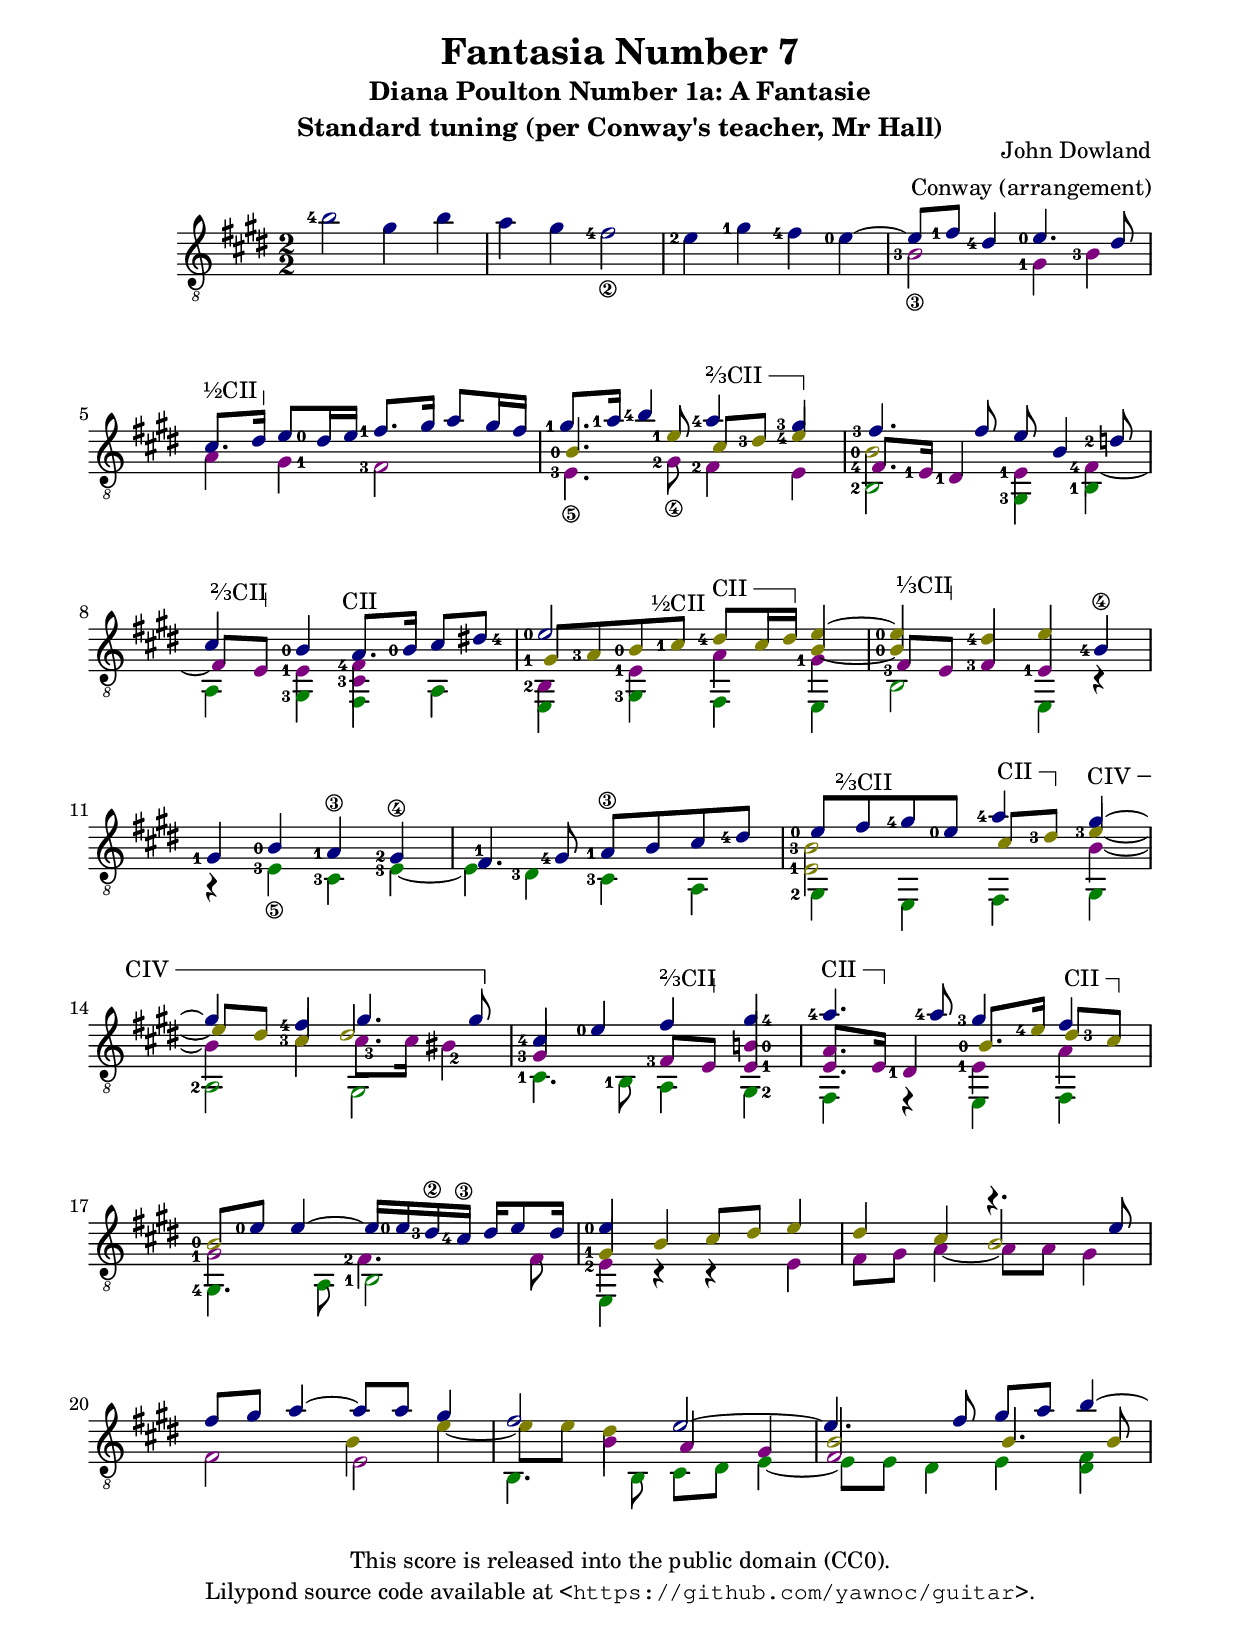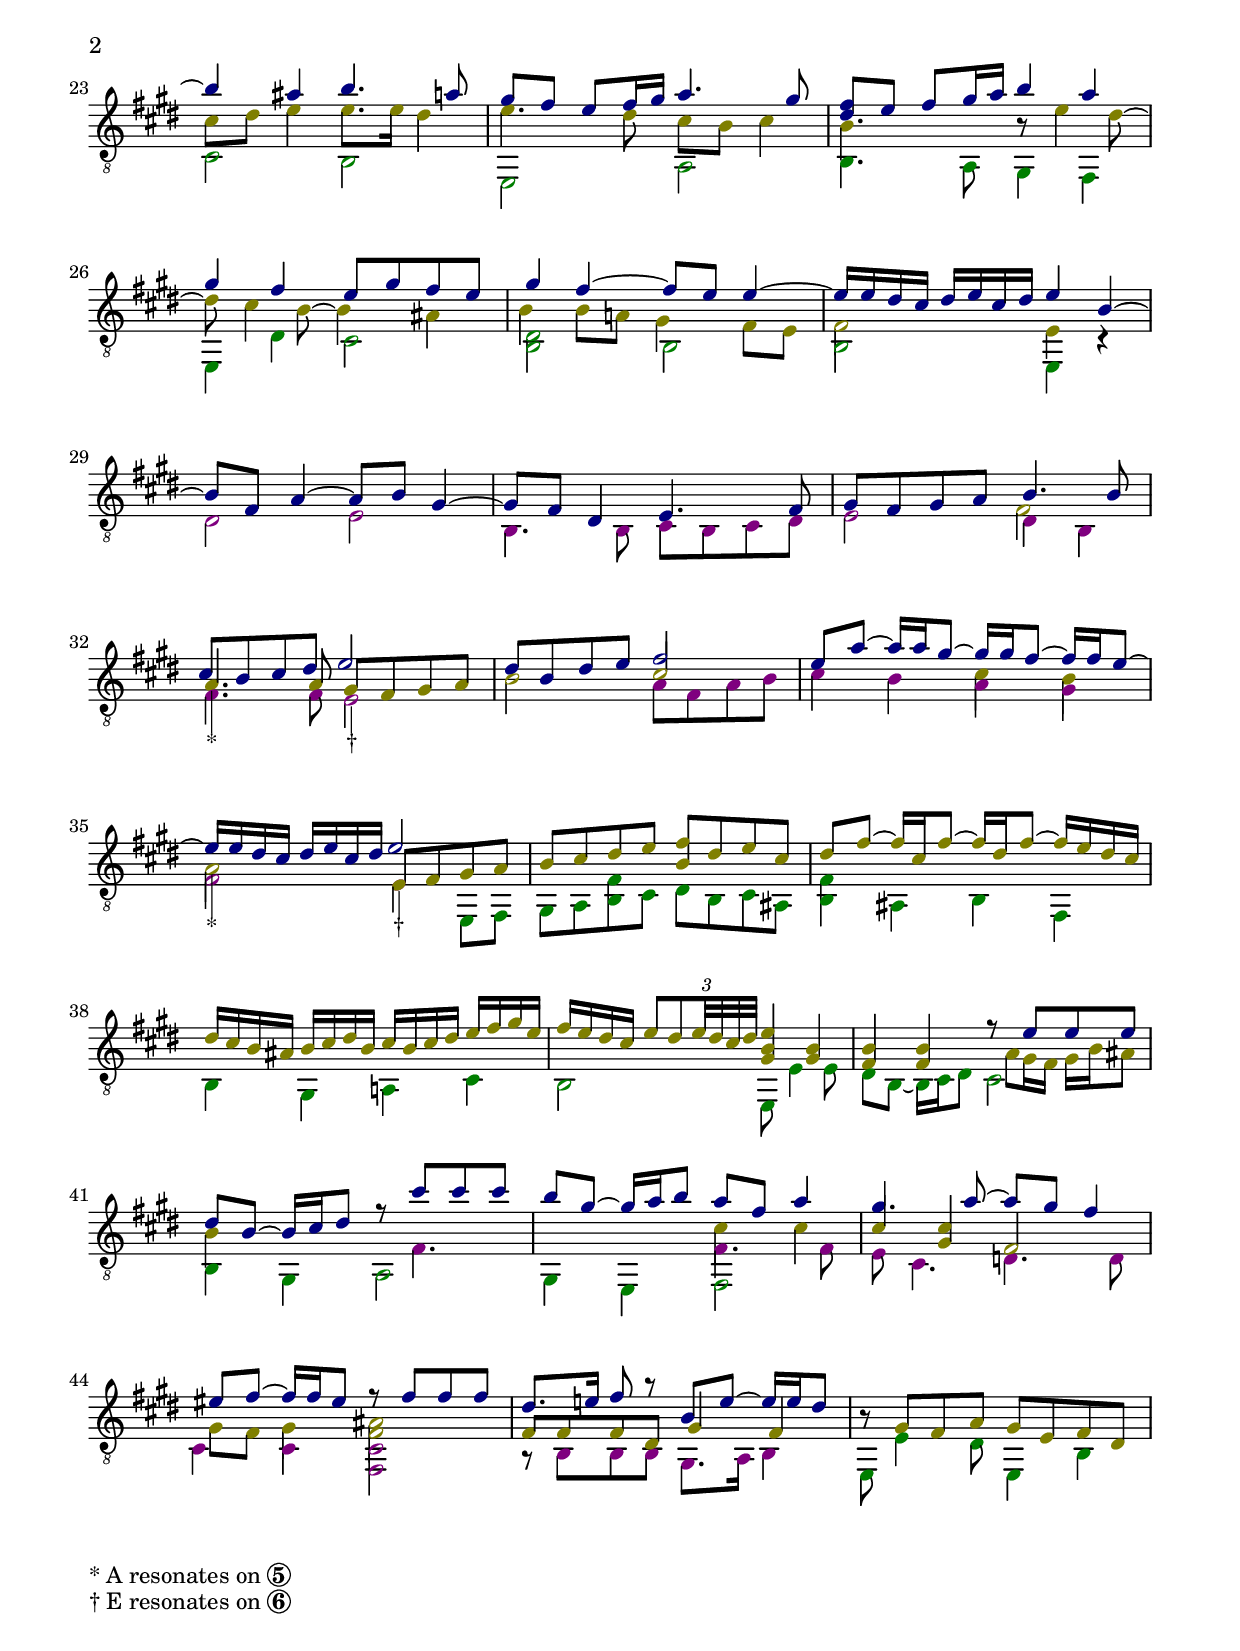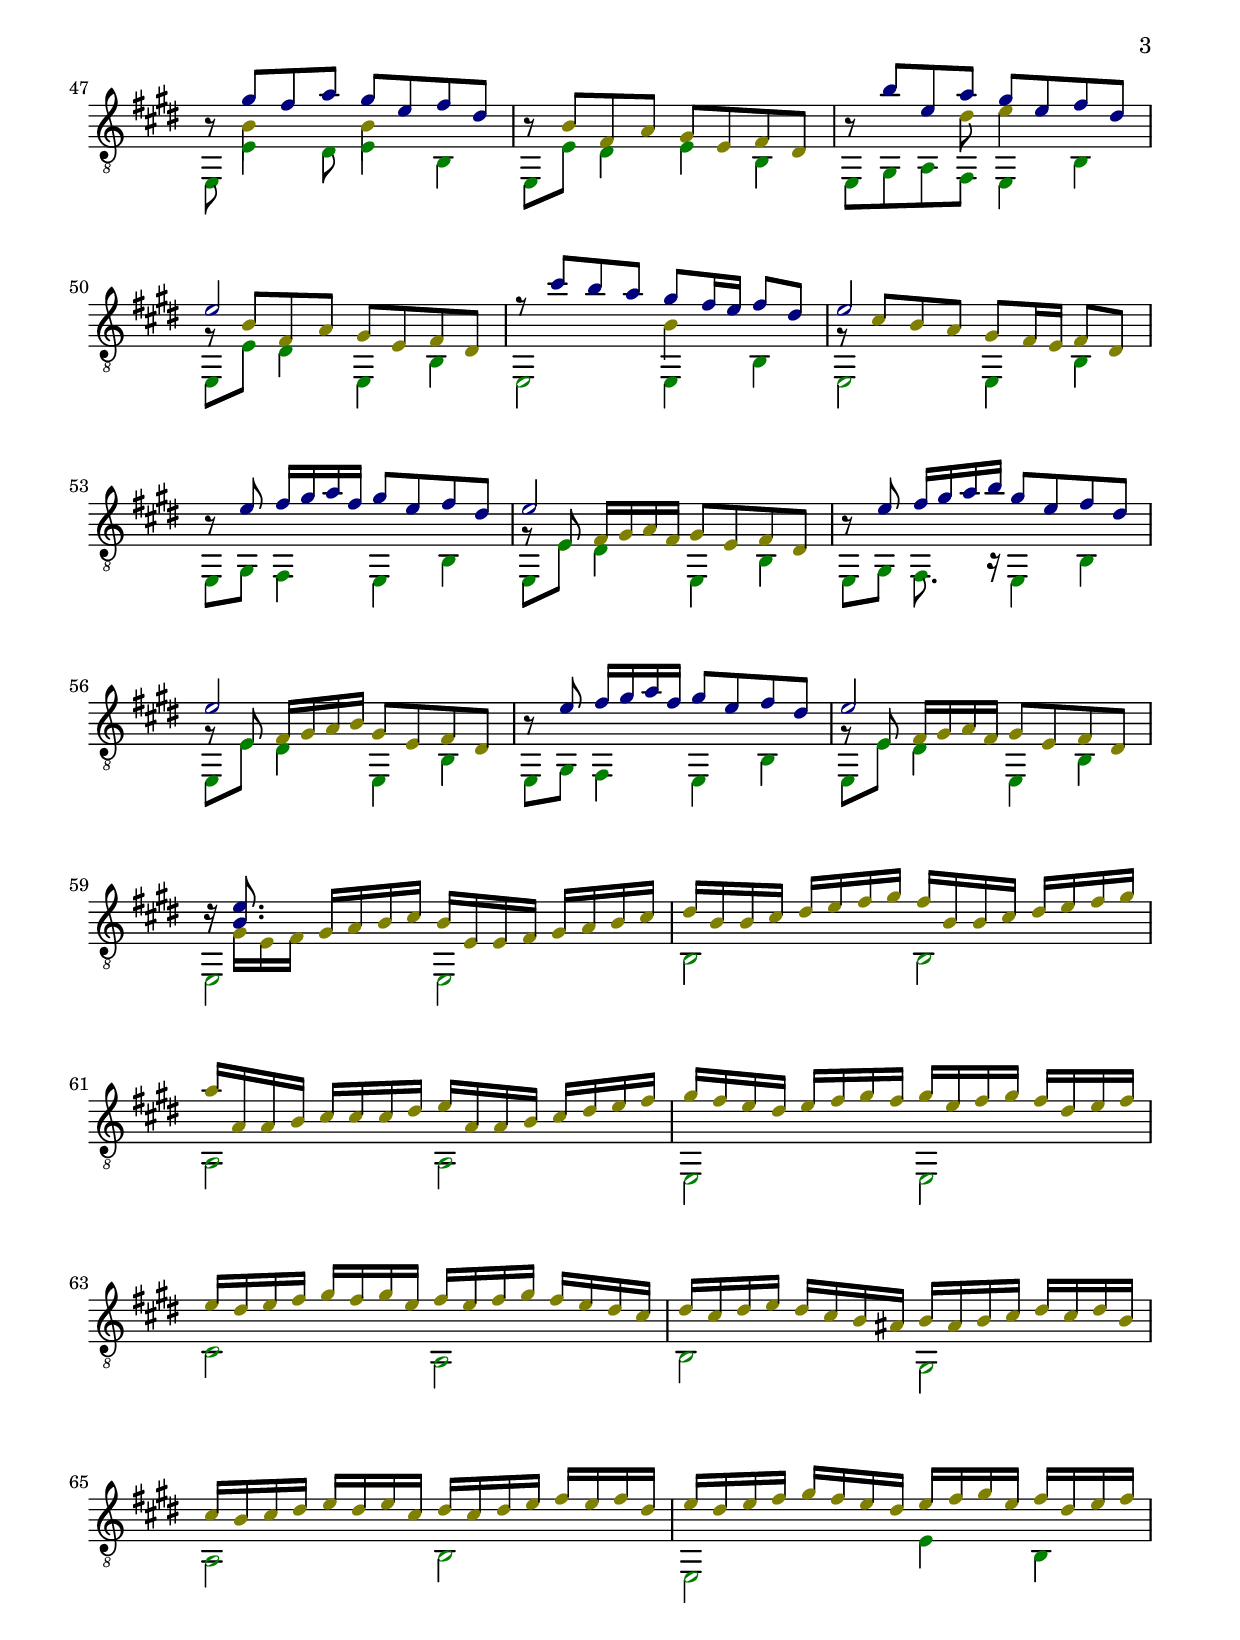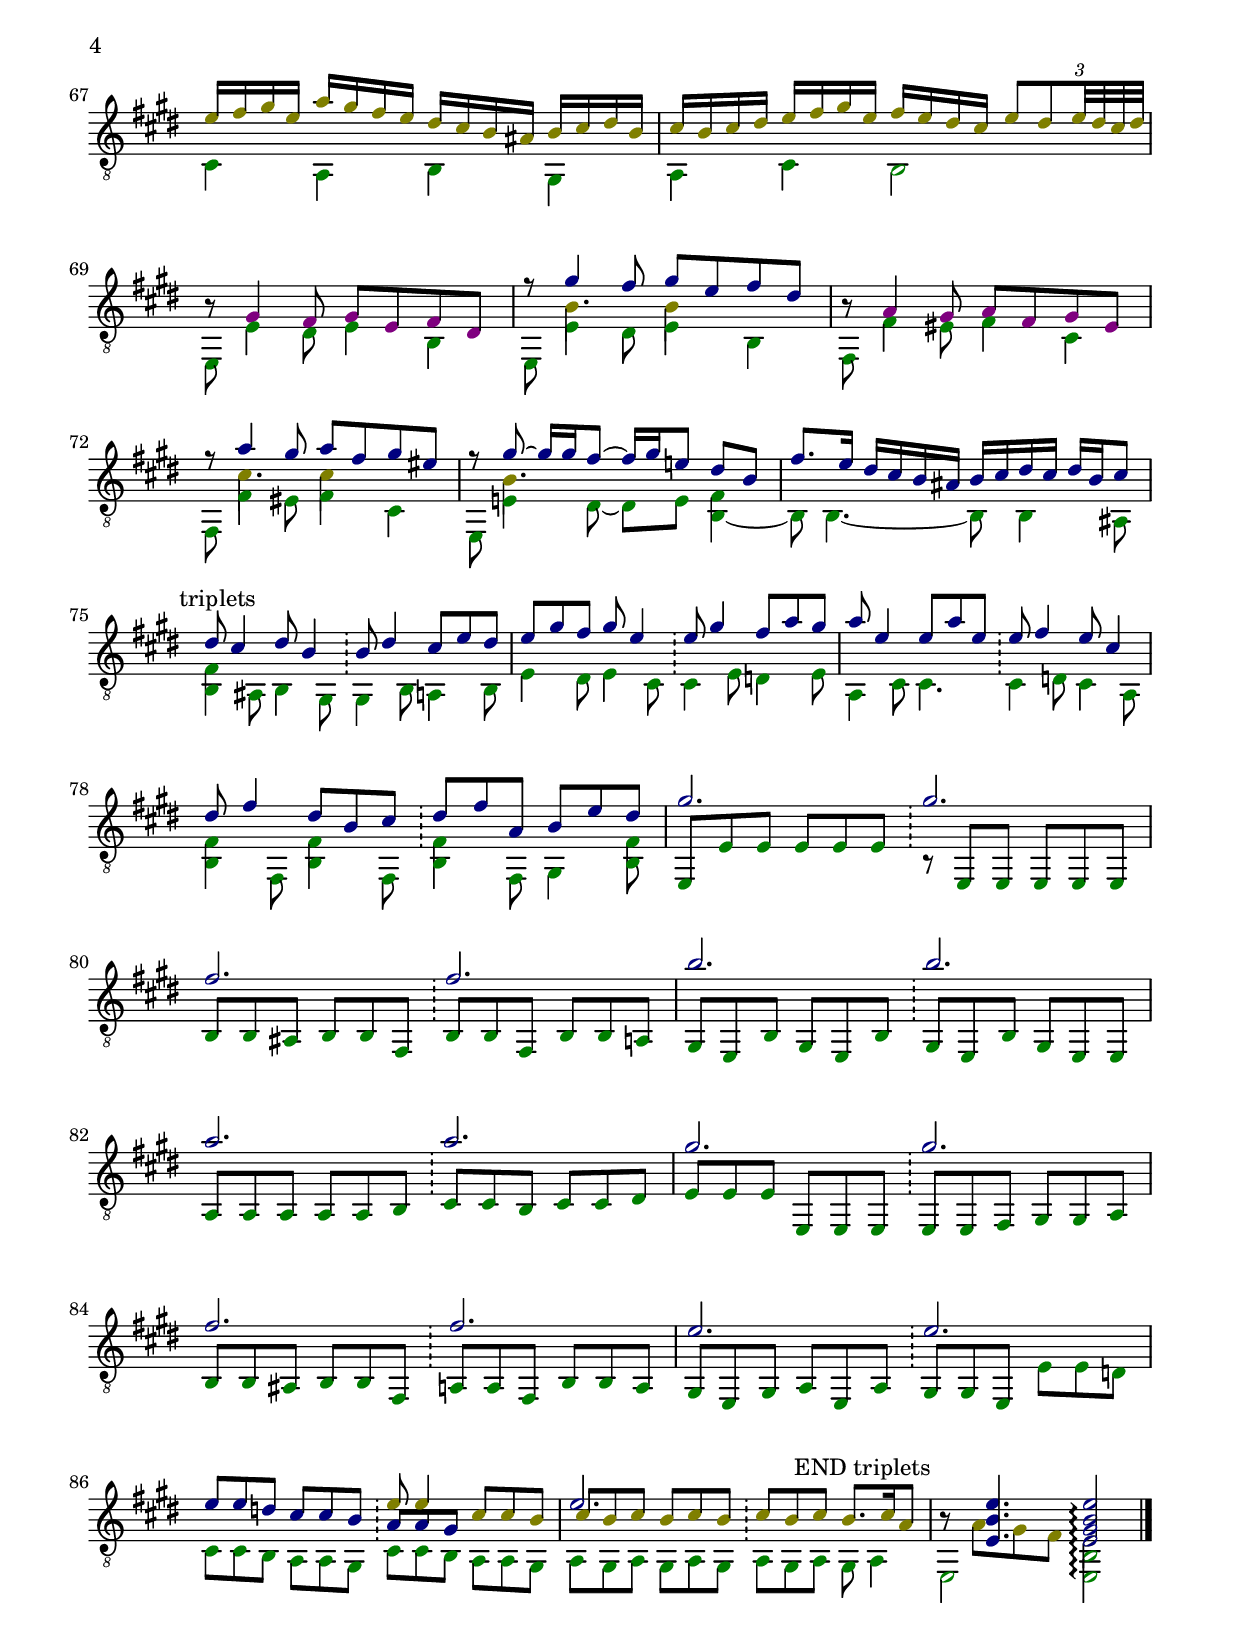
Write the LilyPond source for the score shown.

\version "2.22.0"


%%%%%%%%%%%%%%%%%%%%%%%%%%%%%%%%%%%%%%%%%%%%%%%%%%%%%%%%%%%%%%%%
% General
%%%%%%%%%%%%%%%%%%%%%%%%%%%%%%%%%%%%%%%%%%%%%%%%%%%%%%%%%%%%%%%%

\paper {
  top-margin = 1.5\cm
  left-margin = 1.5\cm
  right-margin = 1.5\cm
  bottom-margin = 1.5\cm
  ragged-last-bottom = ##f
  footnote-separator-markup = \markup { \vspace #1.5 }
}

globalSettings = {
  \accidentalStyle modern
  \compressEmptyMeasures
  \mergeDifferentlyHeadedOn
  \mergeDifferentlyDottedOn
  \numericTimeSignature
  \pointAndClickOff
  \override TextScript.extra-offset = #'(0 . 0.7)
  \override Score.FootnoteItem.annotation-line = ##f
}

origin-url = "https://github.com/yawnoc/guitar"

\header {
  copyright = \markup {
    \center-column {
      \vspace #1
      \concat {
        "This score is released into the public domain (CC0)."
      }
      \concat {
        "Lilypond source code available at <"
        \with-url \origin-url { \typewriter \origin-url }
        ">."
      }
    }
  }
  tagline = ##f
}

triplet = #(define-music-function
  (parser location music) (ly:music?)
  #{
    \tuplet 3/2 { $music }
  #}
)

tripletDuple = #(define-music-function
  (parser location music) (ly:music?)
  #{
    \tuplet 6/4 { $music }
  #}
)

overrideBeamedStemLengths = #(define-scheme-function
  (parser location lengths) (list?)
  #{
    \override Stem.details.beamed-lengths = $lengths
  #}
)
revertBeamedStemLengths = { \revert Stem.details.beamed-lengths }

overrideBeamVerticalPositions = #(define-scheme-function
  (parser location positions) (pair?)
  #{
    \override Beam.positions = $positions
  #}
)

%%%%%%%%%%%%%%%%%%%%%%%%%%%%%%%%%%%%%%%%%%%%%%%%%%%%%%%%%%%%%%%%
% Semantic bar lines
%%%%%%%%%%%%%%%%%%%%%%%%%%%%%%%%%%%%%%%%%%%%%%%%%%%%%%%%%%%%%%%%

barLineGoto = { \bar "||" }
barLineKeyChange = { \bar "||" }
barLineVirtual = { \bar "!" }
barLineEnd = { \bar "|." }

%%%%%%%%%%%%%%%%%%%%%%%%%%%%%%%%%%%%%%%%%%%%%%%%%%%%%%%%%%%%%%%%
% Guitar notation
%%%%%%%%%%%%%%%%%%%%%%%%%%%%%%%%%%%%%%%%%%%%%%%%%%%%%%%%%%%%%%%%

stringNumbersAbove = { \set stringNumberOrientations = #'(up) }
stringNumbersBelow = { \set stringNumberOrientations = #'(down) }

fingeringAbove = { \set fingeringOrientations = #'(up) }
fingeringBelow = { \set fingeringOrientations = #'(down) }
fingeringAleft = { \set fingeringOrientations = #'(left) }
fingeringAright = { \set fingeringOrientations = #'(right) }

startGraceMusic = {
  <>(
  \override Fingering.font-size = -6
}
stopGraceMusic = {
  \revert Fingering.font-size
  <>)
}

overrideHorizontalShift = #(define-scheme-function
  (parser location distance) (number?)
  #{
    \override NoteColumn.force-hshift = $distance
  #}
)
revertHorizontalShift = { \revert NoteColumn.force-hshift }

overrideFingeringExtraOffset = #(define-scheme-function
  (parser location offsetPair) (pair?)
  #{
    \override Fingering.extra-offset = #offsetPair
  #}
)

barreSpan = #(define-music-function
  (parser location label offsetPair music)
  (string? (pair? (cons 0 0)) ly:music?)
  (let
    (
      (elements (extract-named-music music '(NoteEvent EventChord)))
    )
    (if
      (pair? elements)
      (let
        (
          (first-element (first elements))
          (last-element (last elements))
        )
        (set!
          (ly:music-property first-element 'articulations)
          (cons
            (make-music 'TextSpanEvent 'span-direction -1)
            (ly:music-property first-element 'articulations)
          )
        )
        (set!
          (ly:music-property last-element 'articulations)
          (cons
            (make-music 'TextSpanEvent 'span-direction 1)
            (ly:music-property last-element 'articulations)
          )
        )
      )
    )
  )
  #{
    \once \override TextSpanner.font-shape = #'upright
    \once \override TextSpanner.style = #'line
    \once \override TextSpanner.extra-offset = #offsetPair
    \once \override TextSpanner.bound-details = #`(
      (left
        (text . ,#{ \markup { \raise #-0.7 { #label \hspace #0.7 }} #})
        (Y . 0)
        (padding . -0.8)
        (attach-dir . -2)
      )
      (right
        (text . ,#{ \markup { \draw-line #'(0 . -1.3) } #}) ;; draw hook
        (Y . 0)
        (padding . -0.5)
        (attach-dir . 2)
      )
    )
    \once \override TextSpanner #'after-line-breaking = #(lambda (grob)
      (let*
        (
          (originalGrob (ly:grob-original grob))
          (splitGrobs (ly:spanner-broken-into originalGrob))
        )
        (if
          (and
            (>= (length splitGrobs) 2)
            (not (eq? (car (last-pair splitGrobs)) grob))
          )
          (begin
            (ly:grob-set-nested-property! grob
              '(bound-details right text)
              #{ \markup { \draw-line #'(0 . 0) } #} ;; suppress draw hook
            )
            (ly:grob-set-property! grob
              'extra-offset
              (cons
                (car offsetPair)
                (+ (cdr offsetPair) 0.7) ;; correction for suppressed hook
              )
            )
            (ly:grob-set-nested-property! grob
              '(bound-details right padding)
              #'-3 ;; increase spanner length
            )
          )
        )
      )
    )
    $music
  #}
)

barre = #(define-scheme-function
  (parser location label) (string?)
  #{
    \markup {
      \center-align {
        \hspace #0.7
        $label
      }
    }
  #}
)

nighNextBarre = {
  \override TextScript.outside-staff-priority = #349 % < 350 (TextSpanner)
}

nudgeNextBarre = #(define-scheme-function
  (parser location distance) (number?)
  #{
    \once \override TextScript.X-offset = $distance
  #}
)

position = #(define-scheme-function
  (parser location label) (string?)
  #{
    \markup {
      \center-align {
        \hspace #0.5
        $label
      }
    }
  #}
)

#(define-markup-command
  (markupString layout properties stringNumber) (markup?)
  (interpret-markup layout properties
    #{
      \markup \circle { \bold #stringNumber }
    #}
  )
)

#(define-markup-command
  (resonatesOn layout properties note stringNumber) (markup? markup?)
  (interpret-markup layout properties
    #{
      \markup { #note "resonates on" \markupString #stringNumber }
    #}
  )
)

%%%%%%%%%%%%%%%%%%%%%%%%%%%%%%%%%%%%%%%%%%%%%%%%%%%%%%%%%%%%%%%%
% Goto statements
%%%%%%%%%%%%%%%%%%%%%%%%%%%%%%%%%%%%%%%%%%%%%%%%%%%%%%%%%%%%%%%%

overrideGotoVisibility = {
  \once \override Score.RehearsalMark #'break-visibility = #'#(#t #t #f)
}

makeGotoMark = #(define-scheme-function
  (parser location label) (string?)
  #{
    \mark \markup { \small \italic $label }
  #}
)

simultaneousMarkSeparator = {
  \cadenzaOn
    s1073741824 % stupid, but works
  \cadenzaOff
}

coda = {
  \overrideGotoVisibility
  \mark \markup { \musicglyph #"scripts.coda" }
}

fine = {
  \overrideGotoVisibility
  \makeGotoMark Fine
}

dcAlCoda = {
  \overrideGotoVisibility
  \makeGotoMark "D.C. al Coda"
}

dcAlFine = {
  \overrideGotoVisibility
  \makeGotoMark "D.C. al Fine"
}

toCoda = {
  \overrideGotoVisibility
  \makeGotoMark "to Coda"
}



\header {
  title = "Fantasia Number 7"
  subtitle = \markup {
    \center-column {
      "Diana Poulton Number 1a: A Fantasie"
      "Standard tuning (per Conway's teacher, Mr Hall)"
    }
  }
  composer = "John Dowland"
  arranger = "Conway (arrangement)"
}


initialSignatures = {
  \clef "treble_8"
  \key e \major
  \time 2/2
  \set Timing.beamExceptions = #'()
  \set Timing.baseMoment = #(ly:make-moment 1/4)
  \set Timing.beatStructure = #'(1 1 1 1)
  \set Timing.beamExceptions = #'(
    (
      end
        .
      (
        ((1 . 8) . (4 4)) ;; quavers by fours
        ((1 . 12) . (3 3 3 3)) ;; anything shorter by beat
      )
    )
  )
  \set Staff.connectArpeggios = ##t
}


markTriplets = #(define-scheme-function
  (parser location alignment text) (number? markup?)
  #{
    \once \override Score.RehearsalMark.self-alignment-X = $alignment
    \mark \markup { \normalsize $text }
  #}
)

bareTuplets = {
  \omit TupletBracket
  \omit TupletNumber
}


highVoiceMusic = {
  
  \override NoteHead.color = #darkblue
  
  % Main theme high
  \barNumberCheck #1
  \relative c'' {
    \fingeringAleft
    \stringNumbersBelow
    \stemDown
    <b-4>2 gis4 b |
    a gis <fis-4 \2>2 |
    <e-2>4 <gis-1> <fis-4> <e-0>~ |
    \stemUp
    e8 <fis-1> <dis-4>4 <e-0>4. dis8 |
    \barreSpan ½CII { cis8. dis16 } \once \fingeringAright <e-0>8 dis16 e
      <fis-1>8. gis16 a8 gis16 fis |
    <gis-1>8. <a-1>16 <b-4>4 <a-4> <gis-3> |
    \once \overrideFingeringExtraOffset #'(-0.3 . 0)
    \once \overrideHorizontalShift #0.3 <fis-3>4. fis8 e8 b4 <d-2>8 |
    cis4 <b-0> a8. <b-0>16 cis8 \once \fingeringAright <dis-4> |
    <e-0>2 s2 |
    s2 s4
  }
  
  % Main theme low
  \barNumberCheck #10
  \relative c' {
    \stringNumbersAbove
    <b-4 \4>4 |
    <gis-1> <b-0> <a-1 \3> <gis-2 \4> |
    \once \overrideFingeringExtraOffset #'(1 . 1.3)
    <fis-1>4. <gis-4>8 <a-1 \3> b cis <dis-4> |
    \once \overrideFingeringExtraOffset #'(-0.6 . 0)
    <e-0> fis^\barre ⅔CII <gis-4> <e-0> <a-4>4 \barreSpan CIV { gis~ |
    gis
      \shiftOn
        \once \overrideHorizontalShift #0
        <fis-4>
      \shiftOff
      \once \overrideHorizontalShift #0.45 gis4. gis8 } |
    <cis,-4>4 <e-0> fis \once \fingeringAright <gis-4> |
    <a-4>4. <a-4>8 <gis-3>4 fis |
    <b,-0>8 <e-0> e4~ e16 <e-0> <dis-3 \2> <cis-4 \3> dis16 e8 dis16 |
    <e-0>4
  }
  
  % Tee-tee taa high
  \barNumberCheck #18
  \relative c'' {
    s4 s2 |
    s2 c4.\rest e,8 |
    fis8 gis a4~ a8 a gis4 |
    fis2 e2~ |
    \once \overrideHorizontalShift #-0.25 e4. fis8 gis8 a b4~ |
    b ais b4. a8 |
    gis8 fis e8 fis16 gis a4. gis8 |
    <fis dis>8 e fis8 gis16 a b4 a |
    gis fis e8 gis fis e |
    gis4 fis~ fis8 e e4~ |
    e16 e dis cis dis e cis dis e4
  }
  
  % Tee-tee taa low
  \barNumberCheck #28
  \relative c' {
    b4~ |
    b8 fis a4~ a8 b gis4~ |
    gis8 fis dis4 e4. fis8 |
    gis fis gis a b4. b8 |
    \shiftOn
    \overrideHorizontalShift #-0.45 cis b cis dis e2 |
    \revertHorizontalShift
    dis8 b dis e \once \overrideHorizontalShift #0 fis2 |
    \shiftOff
    e8 a~ a16 a gis8~ gis16 gis fis8~ fis16 fis e8~ |
    e16 e dis cis dis e cis dis
      \shiftOn
        \once \overrideHorizontalShift #-0.3 e2 |
      \shiftOff
  }
  
  % Ascending scale
  \barNumberCheck #36
  {
    s1 * 3 |
    s2
  }
  
  % Tee-tee-tee
  \barNumberCheck #39
  \relative c' {
    s2 |
    s2 r8 e e e |
    dis b~ b16 cis dis8 r8 cis' cis cis |
    b8 gis~ gis16 a b8 a8 fis a4 |
    gis4. a8~ a gis fis4 |
    eis8 fis~ fis16 fis eis8 r8 fis fis fis |
    dis8. e16 fis8 r b,8 e~ e16 e dis8 |
  }
  
  % Majestic theme
  \barNumberCheck #46
  \relative c' {
    s1 |
    b8\rest gis' fis a gis e fis dis |
    s1 |
    b8\rest b' e, a gis e fis dis |
    e2 s2 |
    r8 cis' b a gis8 fis16 e fis8 dis |
    e2 s2 |
    b8\rest e fis16 gis a fis gis8 e fis dis |
    e2 s2 |
    b8\rest e fis16 gis a b gis8 e fis dis |
    e2 s2 |
    b8\rest e fis16 gis a fis gis8 e fis dis |
    e2 s2 |
  }
  
  % Scale runs
  \barNumberCheck #59
  \relative c' {
    d16\rest <e b>8. s4 s2 |
    s1 * 9 |
  }
  
  % Majestic interlude
  \barNumberCheck #69
  \relative c'' {
    s1 |
    r8 gis4 fis8 gis e fis dis |
    s1 |
    r8 a'4 gis8 a fis gis eis |
    r8 gis~ gis16 gis fis8~ fis16 gis e8 dis b |
    fis'8. e16 dis cis b ais
      b16 cis dis cis dis b cis8 |
  }
  
  % Triplet runs
  \barNumberCheck #75
  \markTriplets #-1 "triplets"
  \bareTuplets
  \relative c' {
    \triplet { dis8 cis4 } \triplet { dis8 b4 } \barLineVirtual \noBreak
      \triplet { b8 dis4 } \triplet { cis8 e dis } |
    \triplet { e8 gis fis } \triplet { gis8 e4 } \barLineVirtual \noBreak
      \triplet { e8 gis4 } \triplet { fis8 a gis } |
    \triplet { a8 e4 } \triplet { e8 a e } \barLineVirtual \noBreak
      \triplet { e8 fis4 } \triplet { e8 cis4 } |
    \triplet { dis8 fis4 } \triplet { dis8 b cis } \barLineVirtual \noBreak
      \triplet { dis8 fis a, } \triplet { b e dis } |
    \tripletDuple { gis2. } \barLineVirtual \noBreak
      \tripletDuple { gis } |
    \tripletDuple { fis } \barLineVirtual \noBreak
      \tripletDuple { fis } |
    \tripletDuple { b } \barLineVirtual \noBreak
      \tripletDuple { b } |
    \tripletDuple { a } \barLineVirtual \noBreak
      \tripletDuple { a } |
    \tripletDuple { gis } \barLineVirtual \noBreak
      \tripletDuple { gis } |
    \tripletDuple { fis } \barLineVirtual \noBreak
      \tripletDuple { fis } |
    \tripletDuple { e } \barLineVirtual \noBreak
      \tripletDuple { e } |
    \triplet { e8 e d } \triplet { cis cis b } \barLineVirtual \noBreak
      \once \overrideBeamVerticalPositions #'(0.75 . 0.75)
      \triplet { a a gis } s4 |
    \tripletDuple { e'2. }  \barLineVirtual \noBreak
      s2 |
    \markTriplets #1 "END triplets"
  }
  
  % Finishing chords
  \barNumberCheck #88
  \relative c' {
    b8\rest <e, b' e>4.
      <e gis b e>2 \arpeggio
      \barLineEnd
  }
  
}


lowVoiceMusic = {
  
  \override NoteHead.color = #darkgreen
  
  % Main theme high
  \barNumberCheck #1
  \relative c {
    \fingeringAleft
    s1 * 6 |
    <b-2>2 <gis-3>4 <b-1> |
    a <gis-3> fis^\barre CII a |
    e <gis-3> fis e |
    b'2 e,4
  }
  
  % Main theme low
  \barNumberCheck #10
  \relative c {
    \stringNumbersBelow
    r4 |
    r4 <e-3 \5> <cis-3> <e-3>~ |
    e <dis-3> <cis-3> a |
    \once \overrideFingeringExtraOffset #'(-0.6 . 0)
    <gis-2> e fis gis |
    <a-2>2 gis |
    <cis-1>4. <b-1>8 a4 \once \fingeringAright <gis-2> |
    fis r e fis |
    \shiftOn
    \overrideHorizontalShift #0
      <gis-4>4.
    \shiftOff
      a8
      \once \overrideFingeringExtraOffset #'(-0.55 . 0)
      <b-1>2 |
    e,4
  }
  
  % Tee-tee taa high
  \barNumberCheck #18
  \relative c {
    s4 s4 s4 |
    s1 * 2 |
    b4. b8 cis8 dis e4~ |
    \once \overrideHorizontalShift #1 e8 e dis4 e4 <dis fis> |
    cis2 b |
    e, a |
    b4. a8 gis4 fis |
    e dis' cis2 |
    <b dis> b |
    b e,4
  }
  
  % Tee-tee taa low
  \barNumberCheck #28
  \relative c {
    r4 |
    s1 * 6 |
    s2
  }
  
  % Ascending scale
  \barNumberCheck #35
  \relative c, {
    s4 e8 fis |
    gis a <b fis'> cis dis b cis ais |
    <b fis'>4 ais b fis |
    b gis a cis |
    b2
  }
  
  % Tee-tee-tee
  \barNumberCheck #39
  \relative c, {
    e8 e'4 e8 |
    dis8 b~ b16 cis dis8 cis2 |
    b4 gis a2 |
    gis4 e fis2 |
    s1 * 3 |
  }
  
  % Majestic theme
  \barNumberCheck #46
  \relative c, {
    e8 e'4 dis8 e,4 b' |
    e,8 e'4 dis8 e4 b |
    e,8 e' dis4 e b |
    e,8 gis a fis e4 b' |
    e,8 e' dis4 e, b' |
    e,2 e4 b' |
    e,2 e4 b' |
    e,8 gis fis4 e b' |
    e,8 e' dis4 e, b' |
    e,8[ gis] fis8. b16\rest e,4 b' |
    e,8 e' dis4 e, b' |
    e,8 gis fis4 e b' |
    e,8 e' dis4 e, b' |
  }
  
  % Scale runs
  \barNumberCheck #59
  \relative c, {
    e2 e |
    b' b |
    a a |
    e e |
    cis' a |
    b gis |
    a b |
    e, e'4 b |
    cis a b gis |
    a cis b2 |
  }
  
  % Majestic interlude
  \barNumberCheck #69
  \relative c, {
    e8 e'4 dis8 e4 b |
    e,8 e'4 dis8 e4 b |
    fis8 fis'4 eis8 fis4 cis |
    fis,8 fis'4 eis8 fis4 cis |
    e,8 e'4 dis8~ dis e <b~ fis'>4 |
    b8 b4.~ b8 b4 ais8 |
  }
  
  % Triplet runs
  \barNumberCheck #75
  \bareTuplets
  \relative c {
    \triplet { <b fis'>4 ais8 } \triplet { b4 gis8 }
      \triplet { gis4 b8 } \triplet { a4 b8 } |
    \triplet { e4 dis8 } \triplet { e4 cis8 }
      \triplet { cis4 e8 } \triplet { d4 e8 } |
    \triplet { a,4 cis8 } \triplet { cis4. }
      \triplet { cis4 d8 } \triplet { cis4 a8 } |
    \triplet { <b fis'>4 fis8 } \triplet { <b fis'>4 fis8 }
      \triplet { <b fis'>4 fis8 } \triplet { gis4 <b fis'>8 } |
    \shiftOn
    \stemUp
    \triplet { e,8 e' e } \triplet { e e e }
      \triplet { b\rest e, e } \triplet { e e e } |
    \triplet { b' b ais } \triplet { b b fis }
      \triplet { b b fis } \triplet { b b a } |
    \triplet { gis e b' } \triplet { gis e b' }
      \triplet { gis e b' } \triplet { gis e e } |
    \triplet { a a a } \triplet { a a b }
      \triplet { cis cis b } \triplet { cis cis dis } |
    \triplet { e e e } \triplet { e, e e }
      \triplet { e e fis } \triplet { gis gis a } |
    \triplet { b b ais } \triplet { b b fis }
      \triplet { a a fis } \triplet { b b a } |
    \triplet { gis e gis } \triplet { a e a }
      \triplet { gis gis e }
    \stemDown
    \shiftOff
      \triplet { e' e d } |
    \triplet { cis cis b } \triplet { a a gis }
      \triplet { cis cis b } \triplet { a a gis } |
    \triplet { a gis a } \triplet { gis a gis }
      \triplet { a gis a } \triplet { gis8 a4 } |
  }
  
  % Finishing chords
  \barNumberCheck #88
  \relative c, {
    e2 \shiftOn <e b'>2 \arpeggio |
  }
  
}


upperMiddleVoiceMusic = {
  
  \override NoteHead.color = #darkyellow
  
  % Main theme high
  \barNumberCheck #1
  \relative c' {
    \fingeringAleft
    s1 * 5 |
    \once \overrideHorizontalShift #0.4 <b-0>4. <e-1>8
      cis8 <dis-3>
      \once \overrideHorizontalShift #0 <e-4>4 |
    \stemDown
    \once \overrideHorizontalShift #0 <b-0>2 s2 |
    \stemUp
    s1 |
    \nighNextBarre
    \once \overrideFingeringExtraOffset #'(-0.7 . 0)
    <gis-1>8 <a-3> <b-0> <cis-1>^\barre ½CII
      \barreSpan CII { <dis-4>8 cis16 \shiftOff dis } <e~ b_~>4 |
    <e-0 b-0> <dis-4> e
    \shiftOn
  }
  
  % Main theme low
  \barNumberCheck #10
  \relative c' {
    s4 |
    s1 * 2 |
    \stemDown
    <b-3 e,-1>2
    \stemUp
      \barreSpan CII { cis8 <dis-3> }
      \once \overrideHorizontalShift #0
      \once \override Tie.staff-position = #2.1
      <e-3>4_~ |
    e8 dis
      \shiftOff <cis-3>4 \shiftOn
      \once \overrideHorizontalShift #-0.75 dis2 |
    s1 |
    s2
      \stemUp
      \once \overrideFingeringExtraOffset #'(-0.55 . 0)
      <b-0>8. <e-4>16
      \once \fingeringAright
      \barreSpan CII { <dis-3>8 cis } |
      \shiftOff
      \stemDown
        \once \omit Stem b2
      \stemUp
      \shiftOn
      s2 |
    \once \overrideHorizontalShift #0 <gis-1>4
  }
  
  % Tee-tee taa high
  \barNumberCheck #18
  \relative c' {
    b4 cis8 dis e4 |
    dis4 cis b2 |
    \stemDown
    s2 b4 e_~ |
    \once \overrideHorizontalShift #0.9 e8 e
      \once \overrideHorizontalShift #0 dis4 s2 |
    \stemUp
      \shiftOnn
      \once \overrideHorizontalShift #0
        b2
      \shiftOn
      b4. b8 |
    \stemDown
    \overrideHorizontalShift #0
    cis8 dis e4 e8. e16 dis4 |
    e4. dis8
      \once \overrideBeamVerticalPositions #'(-2.4 . -2.6) cis8 b
      cis4 |
    b4. s8 b8\rest e4 dis8~ |
    dis8 cis4 b8~
    \revertHorizontalShift
      b4 ais |
    b4 b8 a gis4 fis8 e |
    \overrideHorizontalShift #0
    fis2 e4
    \revertHorizontalShift
    \stemUp
  }
  
  % Tee-tee taa low
  \barNumberCheck #28
  \relative c {
    s4 |
    s1 * 2 |
    s2 \stemDown fis2 \stemUp |
    \shiftOff
    \footnote "*" #'(0 . -4) \markup { "*" \resonatesOn A 5 }
    a4. a8 gis fis gis a |
    \stemDown b2 \stemUp cis |
    \shiftOn
    s2
      \stemDown
      \overrideHorizontalShift #0
      cis4 b |
    \footnote "*" #'(0 . -4) \markup { }
    a2
      \stemUp
      \revertHorizontalShift
  }
  
  % Ascending scale
  \barNumberCheck #35
  \relative c {
    \shiftOff
    e8 fis gis a |
    b cis dis e <fis b,> dis e cis |
    dis fis~ fis16 cis fis8~ fis16 dis fis8~ fis16 e dis cis |
    dis cis b ais b cis dis b cis b cis dis e fis gis e |
    fis e dis cis \triplet { e8 dis e32 dis cis dis } <e b gis>4
    \shiftOn
  }
  
  % Tee-tee-tee
  \barNumberCheck #39
  \relative c' {
    <b gis>4 |
    <b fis> <b fis>
      \stemDown
      \once \overrideHorizontalShift #1.3
      a8 gis16 fis gis16 b ais8 |
    \once \overrideHorizontalShift #0 b4 s4 s2 |
    s2
      \overrideHorizontalShift #0
      \shiftOnn cis4
      \shiftOn cis |
      \stemUp
    cis <cis gis> fis,2 |
    \shiftOff
    \stemDown
    gis8 fis gis4 <ais fis>2 |
    \stemUp
    \shiftOn
    \once \overrideBeamVerticalPositions #'(0 . 0)
    fis8 fis fis dis
      \revertHorizontalShift
      gis4 fis |
  }
  
  % Majestic theme
  \barNumberCheck #46
  \relative c' {
    b8\rest gis fis a gis e fis dis |
    \overrideHorizontalShift #0
    \stemDown s8 b'4 s8 b4 s4 \stemUp |
    \revertHorizontalShift
    b8\rest b8 fis a gis e fis dis |
    \overrideHorizontalShift #0
    \stemDown s4. dis'8 e4 s4 \stemUp |
    \revertHorizontalShift
    g,8\rest b8 fis a gis e fis dis |
    s2
      \stemDown
        \once \overrideHorizontalShift #0 b'4
      \stemUp
      s4 |
    g8\rest cis b a gis8 fis16 e fis8 dis |
    s1 |
    g8\rest e fis16 gis a fis gis8 e fis dis |
    s1 |
    g8\rest e fis16 gis a b gis8 e fis dis |
    s1 |
    g8\rest e fis16 gis a fis gis8 e fis dis |
  }
  
  % Scale runs
  \barNumberCheck #59
  \relative c' {
    s16 \stemDown gis e fis \stemUp gis a b cis
      b e, e fis gis a b cis |
    dis b b cis dis e fis gis
      fis b, b cis dis e fis gis |
    a a, a b cis cis cis dis
      e a, a b cis dis e fis |
    gis fis e dis e fis gis fis
      gis e fis gis fis dis e fis |
    e dis e fis gis fis gis e
      fis e fis gis fis e dis cis |
    dis cis dis e dis cis b ais
      b ais b cis dis cis dis b |
    cis b cis dis e dis e cis
      dis cis dis e fis e fis dis |
    e dis e fis gis fis e dis
      e fis gis e
      fis dis e fis |
    e fis gis e
      a gis fis e
      dis cis b ais
      b cis dis b |
    cis b cis dis
      e fis gis e
      fis e dis cis
      \triplet { e8 dis e32 dis cis dis } |
  }
  
  % Majestic interlude
  \barNumberCheck #69
  \relative c' {
    \overrideHorizontalShift #0
    \stemDown
    s1 |
    s8 b4. b4 s4 |
    s1 |
    s8 cis4. cis4 s4 |
    s8 b4. s2 |
    s1 |
    \stemUp
    \revertHorizontalShift
  }
  
  % Triplet runs
  \barNumberCheck #75
  \bareTuplets
  \relative c' {
    s1 * 11 |
    s2
      \overrideHorizontalShift #0
      \triplet { e8 e4 }
      \revertHorizontalShift
      \triplet { cis8 cis b } |
    \triplet { cis b cis } \triplet { b cis b }
      \triplet { cis b cis } \triplet { b8. cis16 a8 } |
  }
  
  % Finishing chords
  \barNumberCheck #88
  \relative c' {
    \stemDown
    s8 a gis fis \shiftOff e2 |
  }
  
}


lowerMiddleVoiceMusic = {
  
  \override NoteHead.color = #darkmagenta
  
  % Main theme high
  \barNumberCheck #1
  \relative c' {
    \fingeringAleft
    \stringNumbersBelow
    s1 * 3 |
    \shiftOff
    <b-3 \3>2 <gis-1>4 <b-3> |
    a \once \fingeringAright <gis-1> <fis-3>2 |
    \once \overrideHorizontalShift #0.3 <e-3 \5>4. <gis-2 \4>8
      \barreSpan ⅔CII { <fis-2>4 e } |
    \shiftOn
    \stemUp
    \overrideBeamedStemLengths #'(3)
    \once \overrideFingeringExtraOffset #'(-0.5 . 0)
    <fis-4>8. <e-1>16 <dis-1>4 \stemDown
    \revertBeamedStemLengths
      \overrideHorizontalShift #0 <e-1>4 <fis-4>~ |
      \revertHorizontalShift
    \stemUp
    \barreSpan ⅔CII { fis8 e } \stemDown
      \overrideHorizontalShift #0 <e-1>4 <cis-3 fis-4>4 a |
    <b-2> <e-1> a <gis-1> |
      \revertHorizontalShift
    \stemUp
    \once \overrideFingeringExtraOffset #'(0 . -0.5)
    \barreSpan ⅓CII { <fis-3>8 e }
      \overrideHorizontalShift #0 <fis-3>4 <e-1>
      \revertHorizontalShift
    \stemDown
  }
  
  % Main theme low
  \barNumberCheck #10
  \relative c {
    s4 |
    s1 * 2 |
    s2 s4 \overrideHorizontalShift #0 b'4~ |
    b \revertHorizontalShift
      \shiftOff cis \shiftOn
      \once \overrideHorizontalShift #0.3
      \fingeringAright
      \once \overrideFingeringExtraOffset #'(-2 . -1.2)
        <cis-3>8. cis16
      \once \overrideFingeringExtraOffset #'(-1 . -1.2)
      <bis-2>4 |
      \fingeringAleft
    \stemUp
    \once \overrideHorizontalShift #0 <gis-3>4 s4
      \once \overrideHorizontalShift #0 \barreSpan ⅔CII { <fis-3>8 e }
      \once \fingeringAright
      \once \overrideHorizontalShift #0 <e-1 b'-0>4 |
    \once \overrideHorizontalShift #0 \barreSpan CII { <e a>8. e16 } <dis-1>4
      \stemDown
      \overrideHorizontalShift #0 <e-1>4 a |
      \revertHorizontalShift
    \shiftOnn
      \once \overrideHorizontalShift #0 <gis-1>2
    \shiftOn
      <fis-2>4. fis8 |
    \once \overrideHorizontalShift #0 <e-2>4
  }
  
  % Tee-tee taa high
  \barNumberCheck #18
  \relative c {
    \shiftOff
    r4 r e |
    fis8 gis a4~ a8 a gis4 |
    fis2 e |
    \shiftOnn
    s4 \once \overrideHorizontalShift #0 b'
    \shiftOn
    \stemUp
      a gis |
    \once \overrideHorizontalShift #0 fis2 s2 |
    \stemDown
    s1 * 5 |
    s2 s4
  }
  
  % Tee-tee taa low
  \barNumberCheck #28
  \relative c {
    s4 |
    \shiftOff
    dis2 e |
    b4. b8 cis b cis dis |
    e2 dis4 b |
    fis'4. fis8
      \footnote "†" #'(0 . -2.5) \markup { "†" \resonatesOn E 6 }
      e2 |
    s2 a8 fis a b |
    cis4 b a gis |
    fis2
      \footnote "†" #'(0 . -2.5) \markup { }
      e4
    \shiftOn
  }
  
  % Ascending scale
  \barNumberCheck #35
  {
    s4 |
    s1 * 3 |
    s2
  }
  
  % Tee-tee-tee
  \barNumberCheck #39
  \relative c {
    s2 |
    s1 |
    s2 s8 fis4. |
    s2 \once \overrideHorizontalShift #0 fis4. fis8 |
    e8 cis4. d4. d8 |
    \once \overrideHorizontalShift #-1.3 cis4
    \overrideHorizontalShift #0
    cis <cis fis,>2 |
    \revertHorizontalShift
    r8 b b b gis8. a16 b4 |
  }
  
  % Majestic theme
  \barNumberCheck #46
  {
    s1 * 13 |
  }
  
  % Scale runs
  \barNumberCheck #59
  {
    s1 * 10 |
  }
  
  % Majestic interlude
  \barNumberCheck #69
  \relative c' {
    \stemUp
    b8\rest gis4 fis8 gis e fis dis |
    s1 |
    b'8\rest a4 gis8 a fis gis eis |
    s1 * 3 |
    \stemDown
  }
  
}


allMusic = {
  \new Staff \with {
    midiInstrument = #"acoustic guitar (nylon)"
    \consists "Span_arpeggio_engraver"
  }
  \globalSettings
  \initialSignatures
  <<
    << \highVoiceMusic >>
      \\
    << \lowVoiceMusic >>
      \\
    << \upperMiddleVoiceMusic >>
      \\
    << \lowerMiddleVoiceMusic >>
  >>
}


\score {
  \allMusic
}

\score {
  \allMusic
  \midi { }
}
